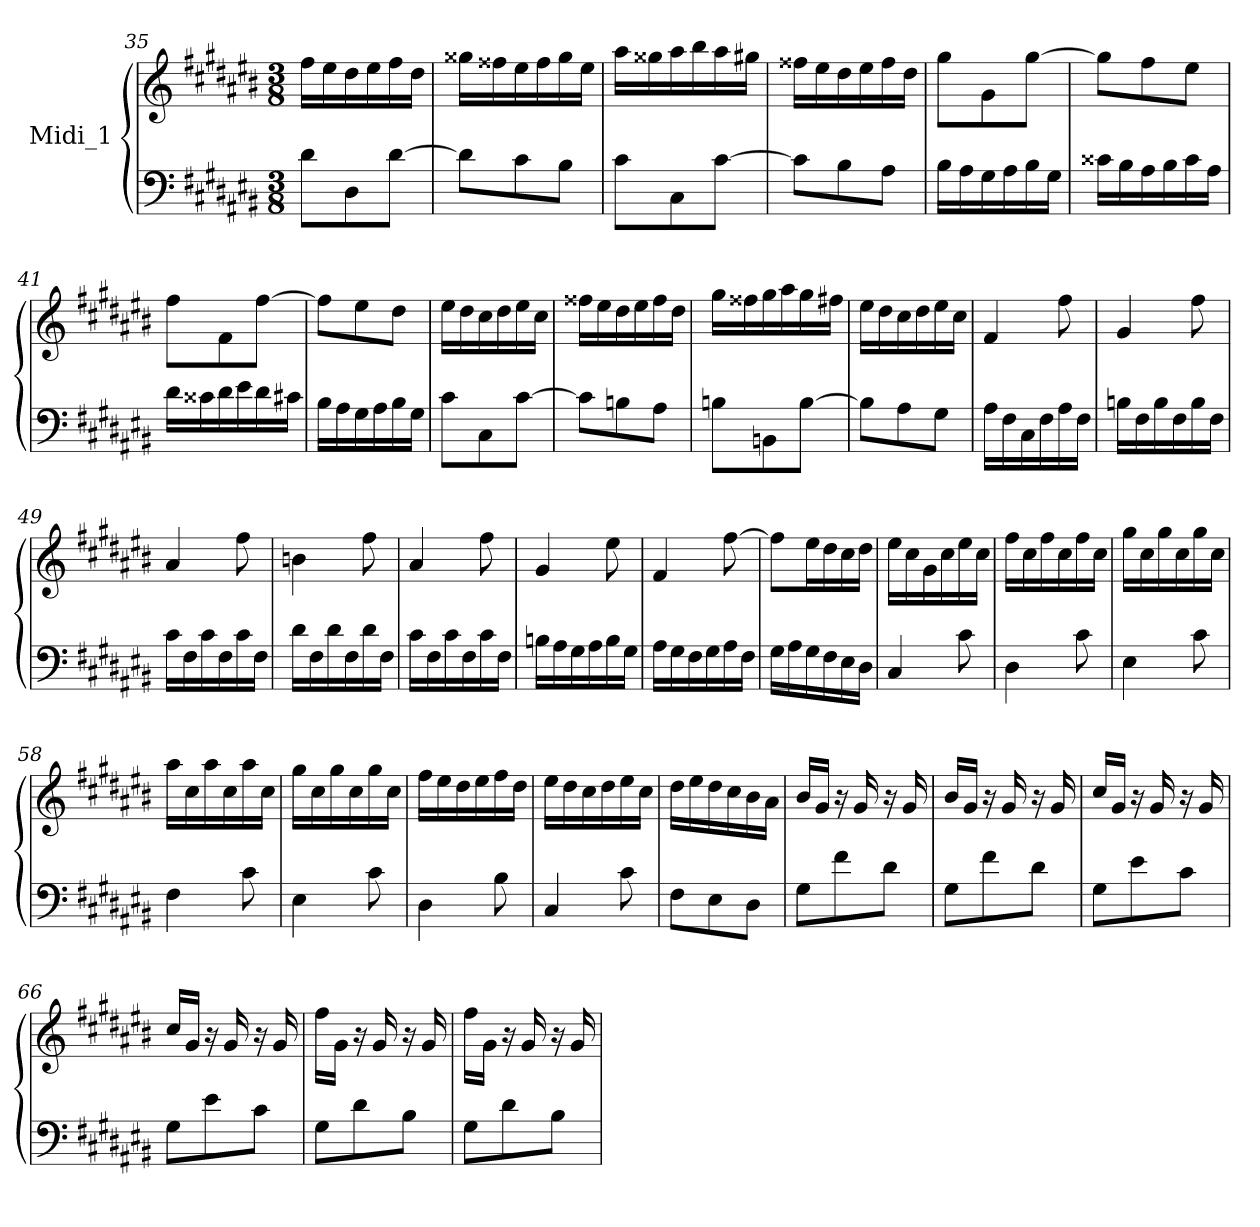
**kern	**kern
*part1	*part1
*staff2	*staff1
*I"Midi_1	*
*clefF4	*clefG2
*k[f#c#g#d#a#e#b#]	*k[f#c#g#d#a#e#b#]
*C#:	*C#:
*M3/8	*M3/8
=35	=35
*^	*^
*	*	*	*^
8d#\L	4ryy	16ff#\LL	4ryy	4ryy
.	.	16ee#\	.	.
8D#\	.	16dd#\	.	.
.	.	16ee#\	.	.
[8d#\J	8ryy	16ff#\	8ryy	8ryy
.	.	16dd#\JJ	.	.
!!LO:LB:g=z	!!	!!
=36	=36	=36	=36	=36
8d#\L]	4ryy	16gg##X\LL	4ryy	4ryy
.	.	16ff##X\	.	.
8c#\	.	16ee#\	.	.
.	.	16ff##\	.	.
8B#\J	8ryy	16gg##\	8ryy	8ryy
.	.	16ee#\JJ	.	.
=37	=37	=37	=37	=37
8c#\L	4ryy	16aa#\LL	4ryy	4ryy
.	.	16gg##X\	.	.
8C#\	.	16aa#\	.	.
.	.	16bb#\	.	.
[8c#\J	8ryy	16aa#\	8ryy	8ryy
.	.	16gg#X\JJ	.	.
=38	=38	=38	=38	=38
8c#\L]	4ryy	16ff##X\LL	4ryy	4ryy
.	.	16ee#\	.	.
8B#\	.	16dd#\	.	.
.	.	16ee#\	.	.
8A#\J	8ryy	16ff##\	8ryy	8ryy
.	.	16dd#\JJ	.	.
=39	=39	=39	=39	=39
16B#\LL	4ryy	8gg#\L	4ryy	4ryy
16A#\	.	.	.	.
16G#\	.	8g#\	.	.
16A#\	.	.	.	.
16B#\	8ryy	[8gg#\J	8ryy	8ryy
16G#\JJ	.	.	.	.
=40	=40	=40	=40	=40
16c##X\LL	4ryy	8gg#\L]	4ryy	4ryy
16B#\	.	.	.	.
16A#\	.	8ff#\	.	.
16B#\	.	.	.	.
16c##\	8ryy	8ee#\J	8ryy	8ryy
16A#\JJ	.	.	.	.
!!LO:LB:g=z	!!	!!
=41	=41	=41	=41	=41
16d#\LL	4ryy	8ff#\L	4ryy	4ryy
16c##X\	.	.	.	.
16d#\	.	8f#\	.	.
16e#\	.	.	.	.
16d#\	8ryy	[8ff#\J	8ryy	8ryy
16c#X\JJ	.	.	.	.
=42	=42	=42	=42	=42
16B#\LL	4ryy	8ff#\L]	4ryy	4ryy
16A#\	.	.	.	.
16G#\	.	8ee#\	.	.
16A#\	.	.	.	.
16B#\	8ryy	8dd#\J	8ryy	8ryy
16G#\JJ	.	.	.	.
=43	=43	=43	=43	=43
8c#\L	4ryy	16ee#\LL	4ryy	4ryy
.	.	16dd#\	.	.
8C#\	.	16cc#\	.	.
.	.	16dd#\	.	.
[8c#\J	8ryy	16ee#\	8ryy	8ryy
.	.	16cc#\JJ	.	.
=44	=44	=44	=44	=44
8c#\L]	4ryy	16ff##X\LL	4ryy	4ryy
.	.	16ee#\	.	.
8Bn\	.	16dd#\	.	.
.	.	16ee#\	.	.
8A#\J	8ryy	16ff##\	8ryy	8ryy
.	.	16dd#\JJ	.	.
=45	=45	=45	=45	=45
8Bn\L	4ryy	16gg#\LL	4ryy	4ryy
.	.	16ff##X\	.	.
8BBn\	.	16gg#\	.	.
.	.	16aa#\	.	.
[8B\J	8ryy	16gg#\	8ryy	8ryy
.	.	16ff#X\JJ	.	.
!!LO:LB:g=z	!!	!!
=46	=46	=46	=46	=46
8B\L]	4ryy	16ee#\LL	4ryy	4ryy
.	.	16dd#\	.	.
8A#\	.	16cc#\	.	.
.	.	16dd#\	.	.
8G#\J	8ryy	16ee#\	8ryy	8ryy
.	.	16cc#\JJ	.	.
=47	=47	=47	=47	=47
16A#\LL	4ryy	4f#/	4ryy	4ryy
16F#\	.	.	.	.
16C#\	.	.	.	.
16F#\	.	.	.	.
16A#\	8ryy	8ff#\	8ryy	8ryy
16F#\JJ	.	.	.	.
=48	=48	=48	=48	=48
16Bn\LL	4ryy	4g#/	4ryy	4ryy
16F#\	.	.	.	.
16B\	.	.	.	.
16F#\	.	.	.	.
16B\	8ryy	8ff#\	8ryy	8ryy
16F#\JJ	.	.	.	.
=49	=49	=49	=49	=49
16c#\LL	4ryy	4a#/	4ryy	4ryy
16F#\	.	.	.	.
16c#\	.	.	.	.
16F#\	.	.	.	.
16c#\	8ryy	8ff#\	8ryy	8ryy
16F#\JJ	.	.	.	.
=50	=50	=50	=50	=50
16d#\LL	4ryy	4bn\	4ryy	4ryy
16F#\	.	.	.	.
16d#\	.	.	.	.
16F#\	.	.	.	.
16d#\	8ryy	8ff#\	8ryy	8ryy
16F#\JJ	.	.	.	.
!!LO:LB:g=z	!!	!!
=51	=51	=51	=51	=51
16c#\LL	4ryy	4a#/	4ryy	4ryy
16F#\	.	.	.	.
16c#\	.	.	.	.
16F#\	.	.	.	.
16c#\	8ryy	8ff#\	8ryy	8ryy
16F#\JJ	.	.	.	.
=52	=52	=52	=52	=52
16Bn\LL	4ryy	4g#/	4ryy	4ryy
16A#\	.	.	.	.
16G#\	.	.	.	.
16A#\	.	.	.	.
16B\	8ryy	8ee#\	8ryy	8ryy
16G#\JJ	.	.	.	.
=53	=53	=53	=53	=53
16A#\LL	4ryy	4f#/	4ryy	4ryy
16G#\	.	.	.	.
16F#\	.	.	.	.
16G#\	.	.	.	.
16A#\	8ryy	[8ff#\	8ryy	8ryy
16F#\JJ	.	.	.	.
=54	=54	=54	=54	=54
16G#\LL	4ryy	8ff#\L]	4ryy	4ryy
16A#\	.	.	.	.
16G#\	.	16ee#\L	.	.
16F#\	.	16dd#\	.	.
16E#\	8ryy	16cc#\	8ryy	8ryy
16D#\JJ	.	16dd#\JJ	.	.
=55	=55	=55	=55	=55
4C#/	4ryy	16ee#\LL	4ryy	4ryy
.	.	16cc#\	.	.
.	.	16g#\	.	.
.	.	16cc#\	.	.
8c#\	8ryy	16ee#\	8ryy	8ryy
.	.	16cc#\JJ	.	.
!!LO:LB:g=z	!!	!!
=56	=56	=56	=56	=56
4D#\	4ryy	16ff#\LL	4ryy	4ryy
.	.	16cc#\	.	.
.	.	16ff#\	.	.
.	.	16cc#\	.	.
8c#\	8ryy	16ff#\	8ryy	8ryy
.	.	16cc#\JJ	.	.
=57	=57	=57	=57	=57
4E#\	4ryy	16gg#\LL	4ryy	4ryy
.	.	16cc#\	.	.
.	.	16gg#\	.	.
.	.	16cc#\	.	.
8c#\	8ryy	16gg#\	8ryy	8ryy
.	.	16cc#\JJ	.	.
=58	=58	=58	=58	=58
4F#\	4ryy	16aa#\LL	4ryy	4ryy
.	.	16cc#\	.	.
.	.	16aa#\	.	.
.	.	16cc#\	.	.
8c#\	8ryy	16aa#\	8ryy	8ryy
.	.	16cc#\JJ	.	.
=59	=59	=59	=59	=59
4E#\	4ryy	16gg#\LL	4ryy	4ryy
.	.	16cc#\	.	.
.	.	16gg#\	.	.
.	.	16cc#\	.	.
8c#\	8ryy	16gg#\	8ryy	8ryy
.	.	16cc#\JJ	.	.
=60	=60	=60	=60	=60
4D#\	4ryy	16ff#\LL	4ryy	4ryy
.	.	16ee#\	.	.
.	.	16dd#\	.	.
.	.	16ee#\	.	.
8B#\	8ryy	16ff#\	8ryy	8ryy
.	.	16dd#\JJ	.	.
!!LO:LB:g=z	!!	!!
=61	=61	=61	=61	=61
4C#/	4ryy	16ee#\LL	4ryy	4ryy
.	.	16dd#\	.	.
.	.	16cc#\	.	.
.	.	16dd#\	.	.
8c#\	8ryy	16ee#\	8ryy	8ryy
.	.	16cc#\JJ	.	.
=62	=62	=62	=62	=62
8F#\L	4ryy	16dd#\LL	4ryy	4ryy
.	.	16ee#\	.	.
8E#\	.	16dd#\	.	.
.	.	16cc#\	.	.
8D#\J	8ryy	16b#\	8ryy	8ryy
.	.	16a#\JJ	.	.
=63	=63	=63	=63	=63
8G#\L	4ryy	16b#/LL	4ryy	4ryy
.	.	16g#/JJ	.	.
8f#\	.	16r	.	.
.	.	16g#/	.	.
8d#\J	8ryy	16r	8ryy	8ryy
.	.	16g#/	.	.
=64	=64	=64	=64	=64
8G#\L	4ryy	16b#/LL	4ryy	4ryy
.	.	16g#/JJ	.	.
8f#\	.	16r	.	.
.	.	16g#/	.	.
8d#\J	8ryy	16r	8ryy	8ryy
.	.	16g#/	.	.
=65	=65	=65	=65	=65
8G#\L	4ryy	16cc#/LL	4ryy	4ryy
.	.	16g#/JJ	.	.
8e#\	.	16r	.	.
.	.	16g#/	.	.
8c#\J	8ryy	16r	8ryy	8ryy
.	.	16g#/	.	.
!!LO:LB:g=z	!!	!!
=66	=66	=66	=66	=66
8G#\L	4ryy	16cc#/LL	4ryy	4ryy
.	.	16g#/JJ	.	.
8e#\	.	16r	.	.
.	.	16g#/	.	.
8c#\J	8ryy	16r	8ryy	8ryy
.	.	16g#/	.	.
=67	=67	=67	=67	=67
8G#\L	4ryy	16ff#\LL	4ryy	4ryy
.	.	16g#\JJ	.	.
8d#\	.	16r	.	.
.	.	16g#/	.	.
8B#\J	8ryy	16r	8ryy	8ryy
.	.	16g#/	.	.
=68	=68	=68	=68	=68
8G#\L	4ryy	16ff#\LL	4ryy	4ryy
.	.	16g#\JJ	.	.
8d#\	.	16r	.	.
.	.	16g#/	.	.
8B#\J	8ryy	16r	8ryy	8ryy
.	.	16g#/	.	.
*v	*v	*	*	*
*	*v	*v	*v
=	=
*-	*-
